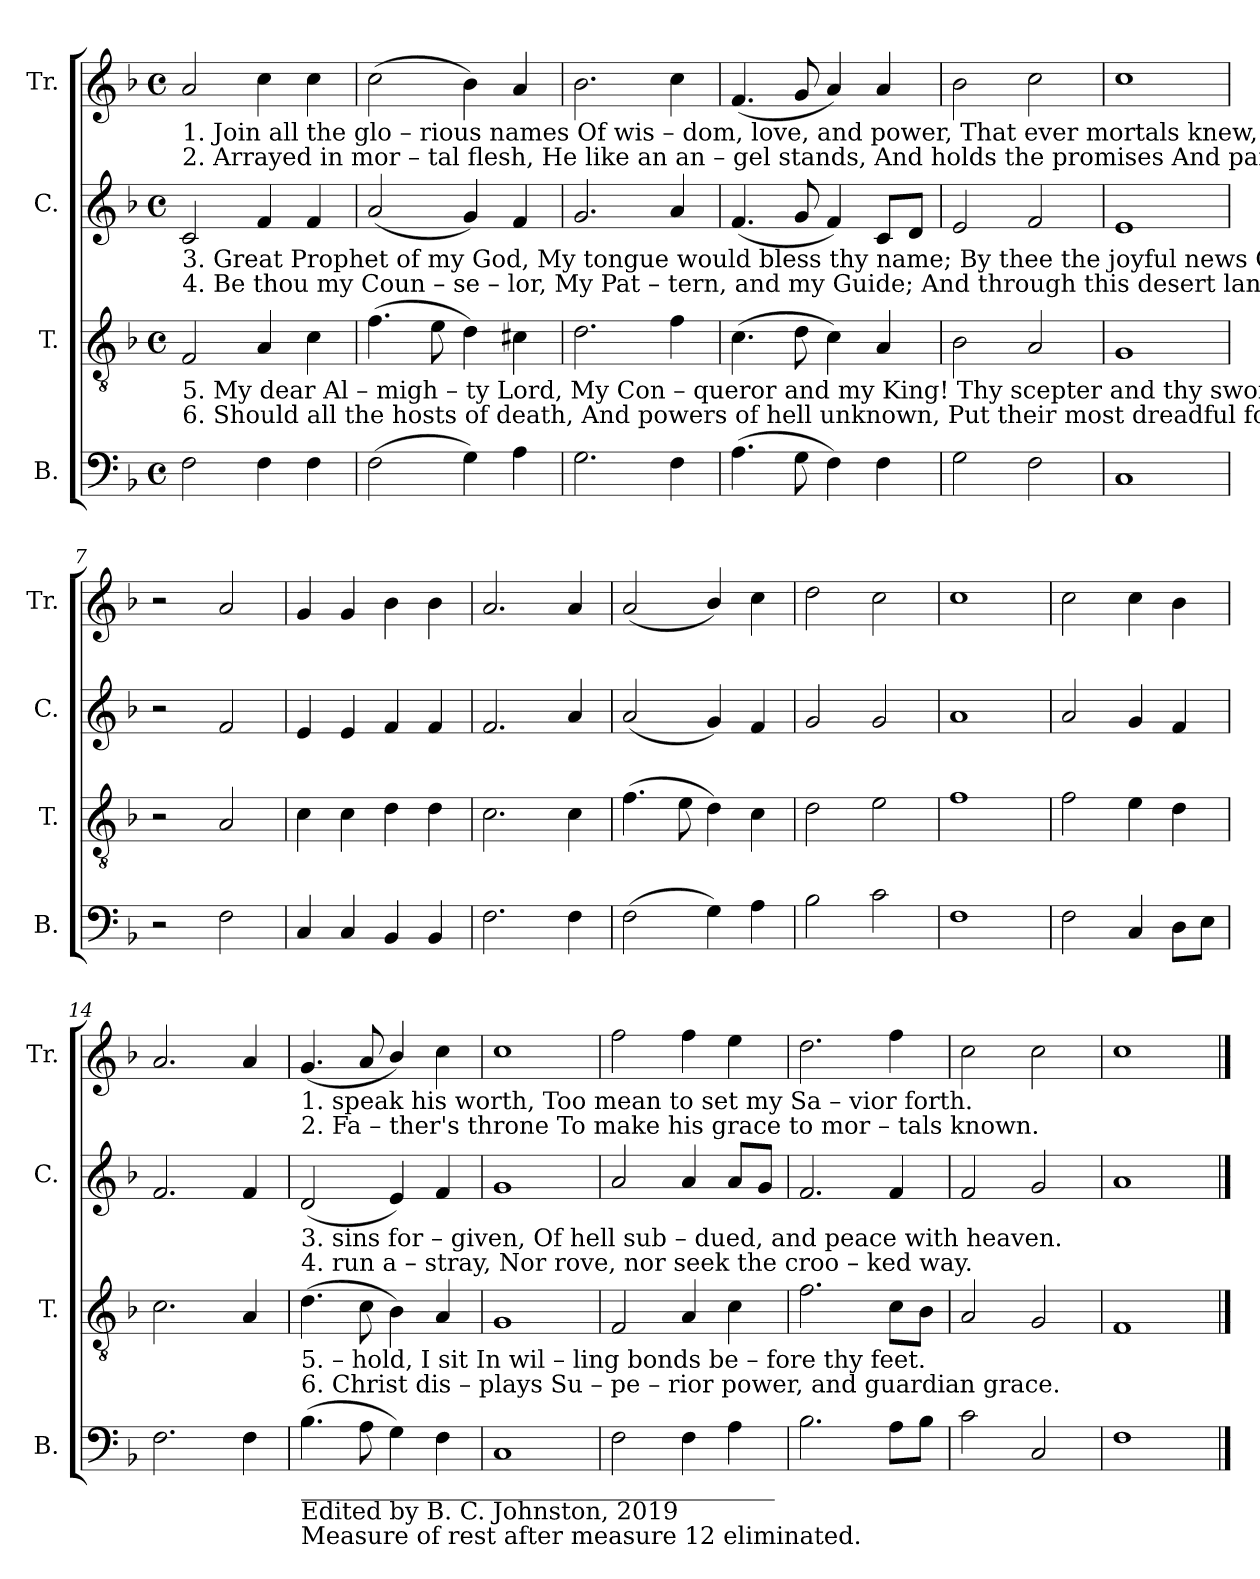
**kern	**kern	**kern	**kern
*part4	*part3	*part2	*part1
*staff4	*staff3	*staff2	*staff1
*I"B.	*I"T.	*I"C.	*I"Tr.
*I'B.	*I'T.	*I'C.	*I'Tr.
*clefF4	*clefGv2	*clefG2	*clefG2
*k[b-]	*k[b-]	*k[b-]	*k[b-]
*M4/4	*M4/4	*M4/4	*M4/4
*met(c)	*met(c)	*met(c)	*met(c)
*MM130	*MM130	*MM130	*MM130
=1	=1	=1	=1
!	!	!	!LO:TX:b:t=1. Join all the  glo      –      rious  names   Of    wis        –       dom,   love, and power,      That  ever mortals knew,  That an    –    gels  ev – er   bore&colon;  All  are  too  mean to
!	!	!	!LO:TX:b:t=2. Arrayed in  mor     –        tal     flesh,    He    like                 an        an – gel  stands,      And holds  the promises   And par   –   dons  in his hands; Commission'd from his
!	!	!LO:TX:b:t=3. Great Prophet of                my    God,   My   tongue          would  bless  thy name;        By  thee  the  joyful news  Of  our          sal–va–tion came&colon;  The  joyful  news  of	!
!	!	!LO:TX:b:t=4.   Be  thou my  Coun     –    se   –   lor,     My  Pat        –        tern,   and  my  Guide;  And through this desert land  Still keep      me  near  thy side&colon;  O  let  my  feet  ne'er	!
!	!LO:TX:b:t=5. My dear Al – migh    –     ty     Lord,  My  Con       –       queror   and  my  King!     Thy scepter and thy sword,  Thy reign  –  ing  grace I sing&colon;  Thine is the power; be–hold, I sit  In willing bonds before thy feet.]	!	!
!	!LO:TX:b:t=6. Should all the hosts          of    death,  And powers             of        hell  unknown,  Put their most dreadful forms  Of rage       and mischief on,   I   shall   be   safe,   for Christ displays  Superior power, and guardian grace.	!	!
2F!\	2F!/	2c!/	2a!/
4F!\	4A!/	4f!/	4cc!\
4F!\	4c!\	4f!/	4cc!\
=2	=2	=2	=2
(>2F!\	(>4.f!\	(<2a!/	(>2cc!\
.	8e!\	.	.
4G!\)	4d!\)	4g!/)	4b-!\)
4A!\	4c#X!\	4f!/	4a!/
=3	=3	=3	=3
2.G!\	2.d!\	2.g!/	2.b-!\
4F!\	4f!\	4a!/	4cc!\
=4	=4	=4	=4
(>4.A!\	(>4.c!\	(<4.f!/	(<4.f!/
8G!\	8d!\	8g!/	8g!/
4F!\)	4c!\)	4f!/)	4a!/)
4F!\	4A!/	8c!/L	4a!/
.	.	8d!/J	.
=5	=5	=5	=5
2G!\	2B-!\	2e!/	2b-!\
2F!\	2A!/	2f!/	2cc!\
=6	=6	=6	=6
1C!	1G!	1e!	1cc!
=7	=7	=7	=7
2r	2r	2r	2r
2F!\	2A!/	2f!/	2a!/
=8	=8	=8	=8
4C!/	4c!\	4e!/	4g!/
4C!/	4c!\	4e!/	4g!/
4BB-!/	4d!\	4f!/	4b-!\
4BB-!/	4d!\	4f!/	4b-!\
=9	=9	=9	=9
2.F!\	2.c!\	2.f!/	2.a!/
4F!\	4c!\	4a!/	4a!/
=10	=10	=10	=10
(>2F!\	(>4.f!\	(<2a!/	(<2a!/
.	8e!\	.	.
4G!\)	4d!\)	4g!/)	4b-!/)
4A!\	4c!\	4f!/	4cc!\
=11	=11	=11	=11
2B-!\	2d!\	2g!/	2dd!\
2c!\	2e!\	2g!/	2cc!\
=12	=12	=12	=12
1F!	1f!	1a!	1cc!
=13	=13	=13	=13
2F!\	2f!\	2a!/	2cc!\
4C!/	4e!\	4g!/	4cc!\
8D!\L	4d!\	4f!/	4b-!\
8E!\J	.	.	.
=14	=14	=14	=14
2.F!\	2.c!\	2.f!/	2.a!/
4F!\	4A!/	4f!/	4a!/
!!LO:LB:g=z
=15	=15	=15	=15
!	!	!	!LO:TX:b:t=1. speak            his      worth,     Too  mean  to      set        my        Sa  – vior     forth.
!	!	!	!LO:TX:b:t=2. Fa       –       ther's   throne     To    make  his    grace     to         mor – tals   known.
!	!	!LO:TX:b:t=3. sins                   for – given,      Of     hell  sub – dued,     and      peace  with  heaven.	!
!	!	!LO:TX:b:t=4. run                   a   –   stray,       Nor   rove, nor   seek       the       croo – ked   way.	!
!	!LO:TX:b:t=5. – hold,               I        sit            In      wil –  ling   bonds   be    –   fore   thy     feet.	!	!
!	!LO:TX:b:t=6.  Christ              dis –  plays       Su  –  pe   –  rior   power,  and      guardian    grace.	!	!
!LO:TX:b:t=_______________________________________	!	!	!
!LO:TX:b:t=Edited by B. C. Johnston, 2019	!	!	!
!LO:TX:b:t=Measure of rest after measure 12 eliminated.	!	!	!
(>4.B-!\	(>4.d!\	(<2d!/	(<4.g!/
8A!\	8c!\	.	8a!/
4G!\)	4B-!\)	4e!/)	4b-!/)
4F!\	4A!/	4f!/	4cc!\
=16	=16	=16	=16
1C!	1G!	1g!	1cc!
=17	=17	=17	=17
2F!\	2F!/	2a!/	2ff!\
4F!\	4A!/	4a!/	4ff!\
4A!\	4c!\	8a!/L	4ee!\
.	.	8g!/J	.
=18	=18	=18	=18
2.B-!\	2.f!\	2.f!/	2.dd!\
8A!\L	8c!\L	4f!/	4ff!\
8B-!\J	8B-!\J	.	.
=19	=19	=19	=19
2c!\	2A!/	2f!/	2cc!\
2C!/	2G!/	2g!/	2cc!\
=20	=20	=20	=20
1F!	1F!	1a!	1cc!
==	==	==	==
*-	*-	*-	*-
